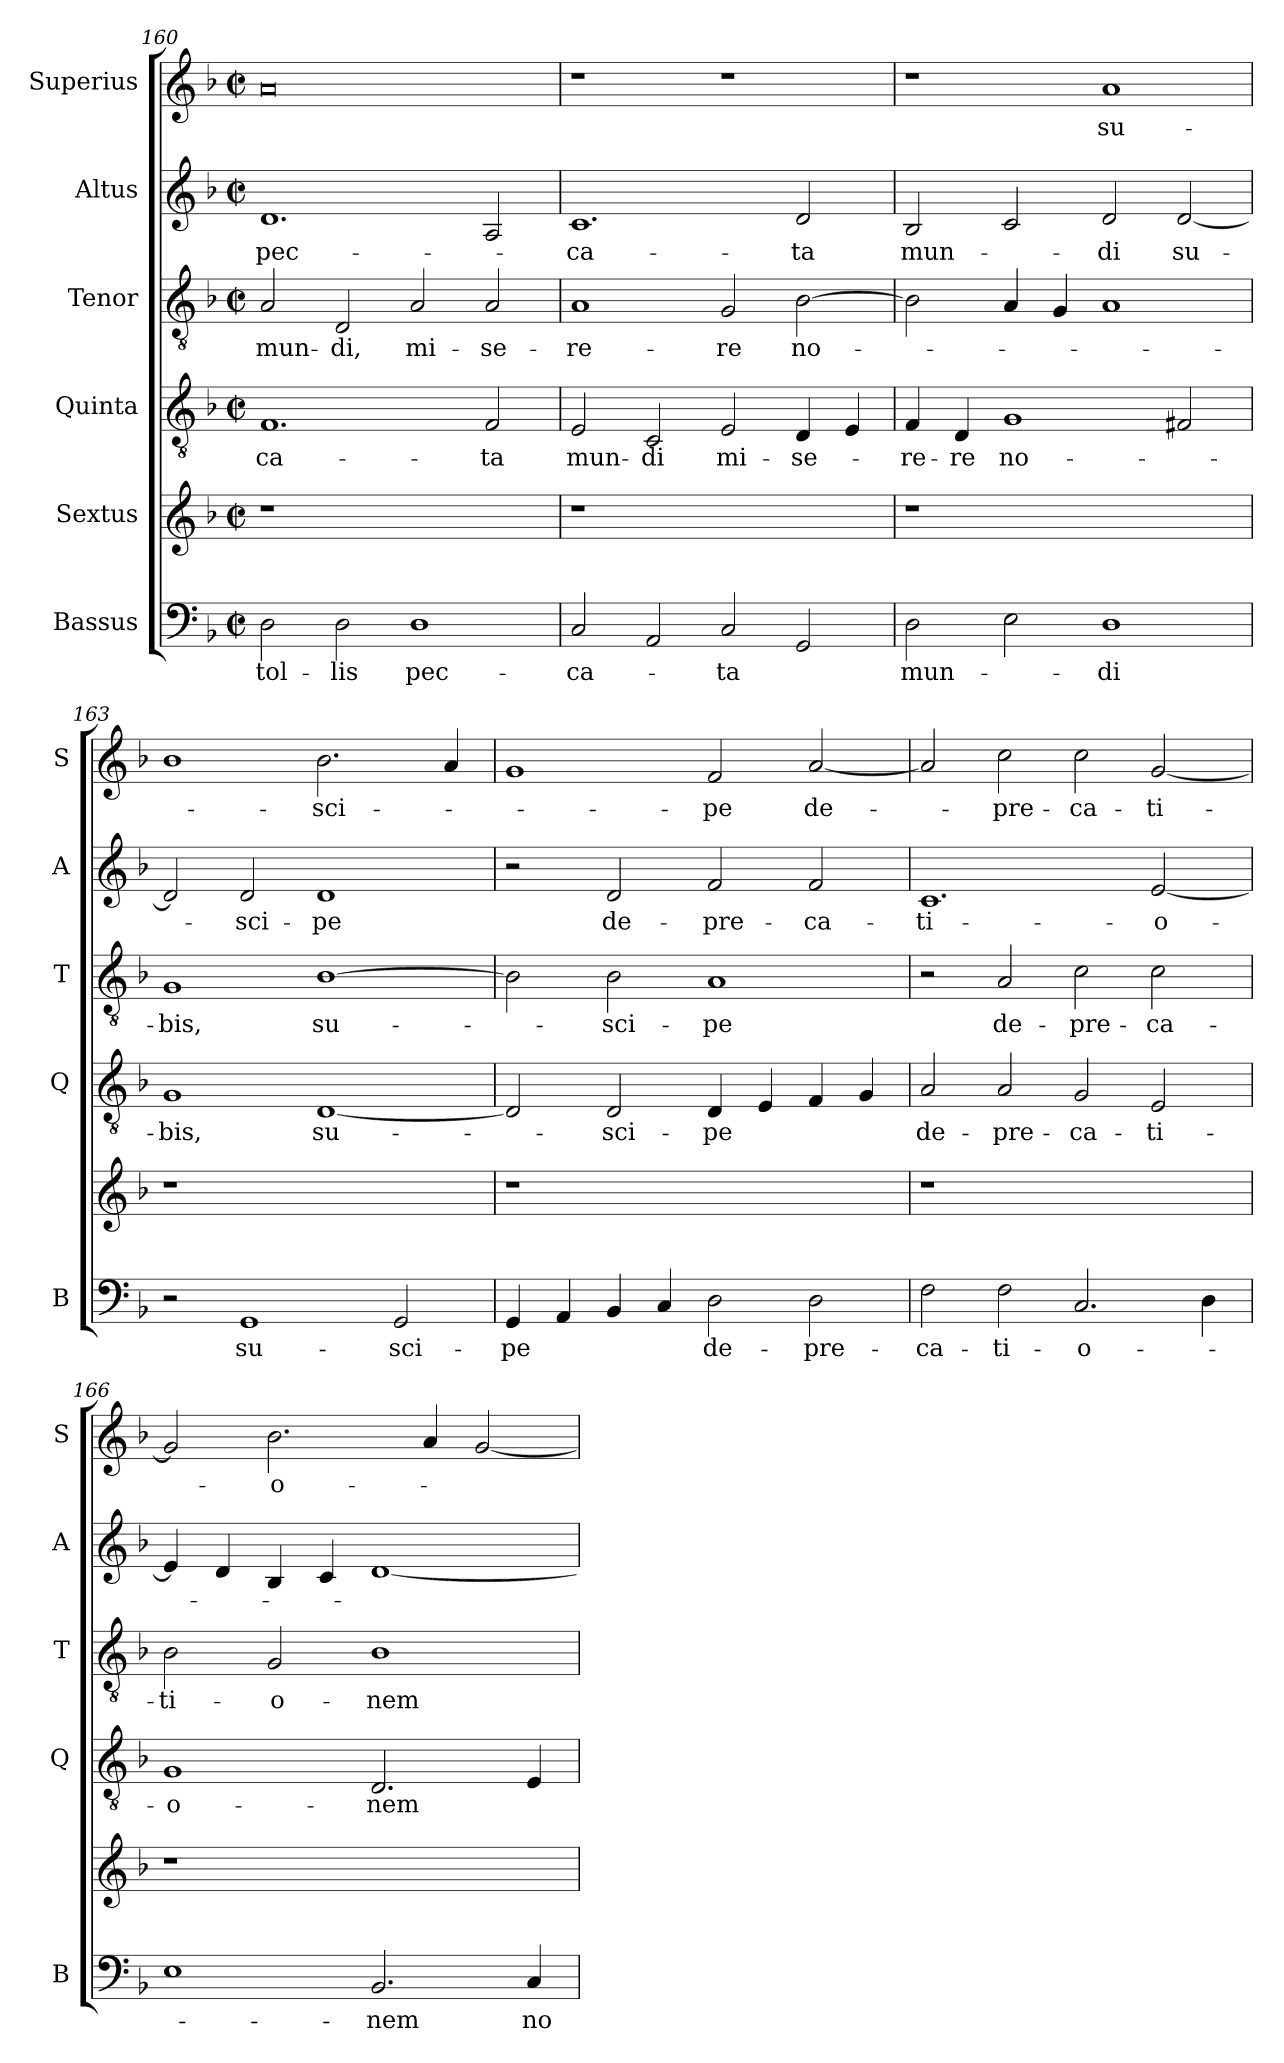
**kern	**text	**kern	**kern	**text	**kern	**text	**kern	**text	**kern	**text
*part6	*part6	*part5	*part4	*part4	*part3	*part3	*part2	*part2	*part1	*part1
*staff6	*staff6	*staff5	*staff4	*staff4	*staff3	*staff3	*staff2	*staff2	*staff1	*staff1
*I"Bassus	*	*I"Sextus	*I"Quinta	*	*I"Tenor	*	*I"Altus	*	*I"Superius	*
*I'B	*	*	*I'Q	*	*I'T	*	*I'A	*	*I'S	*
!!LO:LB:g=z
*clefF4	*	*clefG2	*clefGv2	*	*clefGv2	*	*clefG2	*	*clefG2	*
*k[b-]	*	*k[b-]	*k[b-]	*	*k[b-]	*	*k[b-]	*	*k[b-]	*
*F:	*	*F:	*F:	*	*F:	*	*F:	*	*F:	*
*M2/2	*	*M2/2	*M2/2	*	*M2/2	*	*M2/2	*	*M2/2	*
*met(c|)	*	*met(c|)	*met(c|)	*	*met(c|)	*	*met(c|)	*	*met(c|)	*
=160	=160	=160	=160	=160	=160	=160	=160	=160	=160	=160
!	!LO:LY:b	!	!	!LO:LY:b	!	!LO:LY:b	!	!LO:LY:b	!	!
2D\	tol-	1r	1.F	-ca-	2A/	mun-	1.d	pec-	0a	.
!	!LO:LY:b	!	!	!	!	!LO:LY:b	!	!	!	!
2D\	-lis	.	.	.	2D/	-di,	.	.	.	.
!	!LO:LY:b	!	!	!	!	!LO:LY:b	!	!	!	!
1D	pec-	1ryy	.	.	2A/	mi-	.	.	.	.
!	!	!	!	!LO:LY:b	!	!LO:LY:b	!	!	!	!
.	.	.	2F/	-ta	2A/	-se-	2A/	.	.	.
=161	=161	=161	=161	=161	=161	=161	=161	=161	=161	=161
!	!LO:LY:b	!	!	!LO:LY:b	!	!LO:LY:b	!	!LO:LY:b	!	!
2C/	-ca-	1r	2E/	mun-	1A	-re-	1.c	-ca-	1r	.
!	!	!	!	!LO:LY:b	!	!	!	!	!	!
2AA/	.	.	2C/	-di	.	.	.	.	.	.
!	!LO:LY:b	!	!	!LO:LY:b	!	!LO:LY:b	!	!	!	!
2C/	-ta	1ryy	2E/	mi-	2G/	-re	.	.	1r	.
!	!	!	!	!LO:LY:b	!	!LO:LY:b	!	!LO:LY:b	!	!
2GG/	.	.	4D/	-se-	[2B-\	no-	2d/	-ta	.	.
.	.	.	4E/	.	.	.	.	.	.	.
=162	=162	=162	=162	=162	=162	=162	=162	=162	=162	=162
!	!LO:LY:b	!	!	!LO:LY:b	!	!	!	!LO:LY:b	!	!
2D\	mun-	1r	4F/	-re-	2B-\]	.	2B-/	mun-	1r	.
!	!	!	!	!LO:LY:b	!	!	!	!	!	!
.	.	.	4D/	-re	.	.	.	.	.	.
!	!	!	!	!LO:LY:b	!	!	!	!	!	!
2E\	.	.	1G	no-	4A/	.	2c/	.	.	.
.	.	.	.	.	4G/	.	.	.	.	.
!	!LO:LY:b	!	!	!	!	!	!	!LO:LY:b	!	!LO:LY:b
1D	-di	1ryy	.	.	1A	.	2d/	-di	1a	su-
!	!	!	!	!	!	!	!	!LO:LY:b	!	!
.	.	.	2F#X/	.	.	.	[2d/	su-	.	.
=163	=163	=163	=163	=163	=163	=163	=163	=163	=163	=163
!	!	!	!	!LO:LY:b	!	!LO:LY:b	!	!	!	!
2r	.	1r	1G	-bis,	1G	-bis,	2d/]	.	1b-	.
!	!LO:LY:b	!	!	!	!	!	!	!LO:LY:b	!	!
1GG	su-	.	.	.	.	.	2d/	-sci-	.	.
!	!	!	!	!LO:LY:b	!	!LO:LY:b	!	!LO:LY:b	!	!LO:LY:b
.	.	1ryy	[1D	su-	[1B-	su-	1d	-pe	2.b-\	-sci-
!	!LO:LY:b	!	!	!	!	!	!	!	!	!
2GG/	-sci-	.	.	.	.	.	.	.	.	.
.	.	.	.	.	.	.	.	.	4a/	.
=164	=164	=164	=164	=164	=164	=164	=164	=164	=164	=164
!	!LO:LY:b	!	!	!	!	!	!	!	!	!
4GG/	-pe	1r	2D/]	.	2B-\]	.	2r	.	1g	.
4AA/	.	.	.	.	.	.	.	.	.	.
!	!	!	!	!LO:LY:b	!	!LO:LY:b	!	!LO:LY:b	!	!
4BB-/	.	.	2D/	-sci-	2B-\	-sci-	2d/	de-	.	.
4C/	.	.	.	.	.	.	.	.	.	.
!	!LO:LY:b	!	!	!LO:LY:b	!	!LO:LY:b	!	!LO:LY:b	!	!LO:LY:b
2D\	de-	1ryy	4D/	-pe	1A	-pe	2f/	-pre-	2f/	-pe
.	.	.	4E/	.	.	.	.	.	.	.
!	!LO:LY:b	!	!	!	!	!	!	!LO:LY:b	!	!LO:LY:b
2D\	-pre-	.	4F/	.	.	.	2f/	-ca-	[2a/	de-
.	.	.	4G/	.	.	.	.	.	.	.
=165	=165	=165	=165	=165	=165	=165	=165	=165	=165	=165
!	!LO:LY:b	!	!	!LO:LY:b	!	!	!	!LO:LY:b	!	!
2F\	-ca-	1r	2A/	de-	2r	.	1.c	-ti-	2a/]	.
!	!LO:LY:b	!	!	!LO:LY:b	!	!LO:LY:b	!	!	!	!LO:LY:b
2F\	-ti-	.	2A/	-pre-	2A/	de-	.	.	2cc\	-pre-
!	!LO:LY:b	!	!	!LO:LY:b	!	!LO:LY:b	!	!	!	!LO:LY:b
2.C/	-o-	1ryy	2G/	-ca-	2c\	-pre-	.	.	2cc\	-ca-
!	!	!	!	!LO:LY:b	!	!LO:LY:b	!	!LO:LY:b	!	!LO:LY:b
.	.	.	2E/	-ti-	2c\	-ca-	[2e/	-o-	[2g/	-ti-
4D\	.	.	.	.	.	.	.	.	.	.
!!LO:LB:g=z
=166	=166	=166	=166	=166	=166	=166	=166	=166	=166	=166
!	!	!	!	!LO:LY:b	!	!LO:LY:b	!	!	!	!
1E	.	1r	1G	-o-	2B-\	-ti-	4e/]	.	2g/]	.
.	.	.	.	.	.	.	4d/	.	.	.
!	!	!	!	!	!	!LO:LY:b	!	!	!	!LO:LY:b
.	.	.	.	.	2G/	-o-	4B-/	.	2.b-\	-o-
.	.	.	.	.	.	.	4c/	.	.	.
!	!LO:LY:b	!	!	!LO:LY:b	!	!LO:LY:b	!	!	!	!
2.BB-/	-nem	1ryy	2.D/	-nem	1B-	-nem	[1d	.	.	.
.	.	.	.	.	.	.	.	.	4a/	.
.	.	.	.	.	.	.	.	.	[2g/	.
!	!LO:LY:b	!	!	!	!	!	!	!	!	!
4C/	no-	.	4E/	.	.	.	.	.	.	.
=	=	=	=	=	=	=	=	=	=	=
*-	*-	*-	*-	*-	*-	*-	*-	*-	*-	*-
